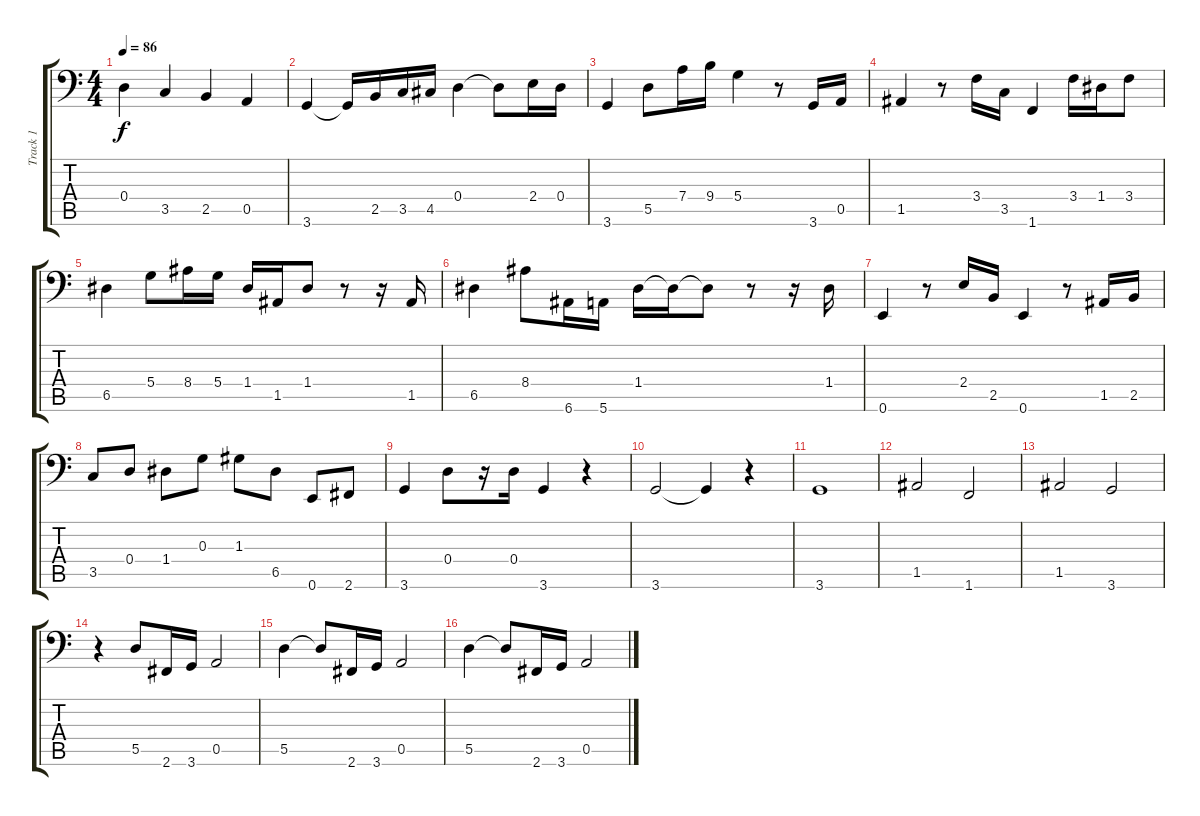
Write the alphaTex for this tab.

\track ("Track 1" "Track 1") {instrument electricbassfinger}
\staff {score tabs}
\tuning (E3 B2 G2 D2 A1 E1) {hide}
\ts (4 4)
\tempo 86
\clef f4
\ks c
0.4.4{dy f} 3.5.4 2.5.4 0.5.4 |
3.6.4 3.6{t}.16 2.5.16 3.5.16 4.5.16 0.4.4 0.4{t}.8 2.4.16 0.4.16 |
3.6.4 5.5.8 7.4.16 9.4.16 5.4.4 r.8 3.6.16 0.5.16 |
1.5.4 r.8 3.4.16 3.5.16 1.6.4 3.4.16 1.4.16 3.4.8 |
6.5.4 5.4.8 8.4.16 5.4.16 1.4.16 1.5.16 1.4.8 r.8 r.16 1.5.16 |
6.5.4 8.4.8 6.6.16 5.6.16 1.4.16 1.4{t}.16 1.4{t}.8 r.8 r.16 1.4.16 |
0.6.4 r.8 2.4.16 2.5.16 0.6.4 r.8 1.5.16 2.5.16 |
3.5.8 0.4.8 1.4.8 0.3.8 1.3.8 6.5.8 0.6.8 2.6.8 |
3.6.4 0.4.8 r.16 0.4.16 3.6.4 r.4 |
3.6.2 3.6{t}.4 r.4 |
3.6.1 |
1.5.2 1.6.2 |
1.5.2 3.6.2 |
r.4 5.5.8 2.6.16 3.6.16 0.5.2 |
5.5.4 5.5{t}.8 2.6.16 3.6.16 0.5.2 |
5.5.4 5.5{t}.8 2.6.16 3.6.16 0.5.2
